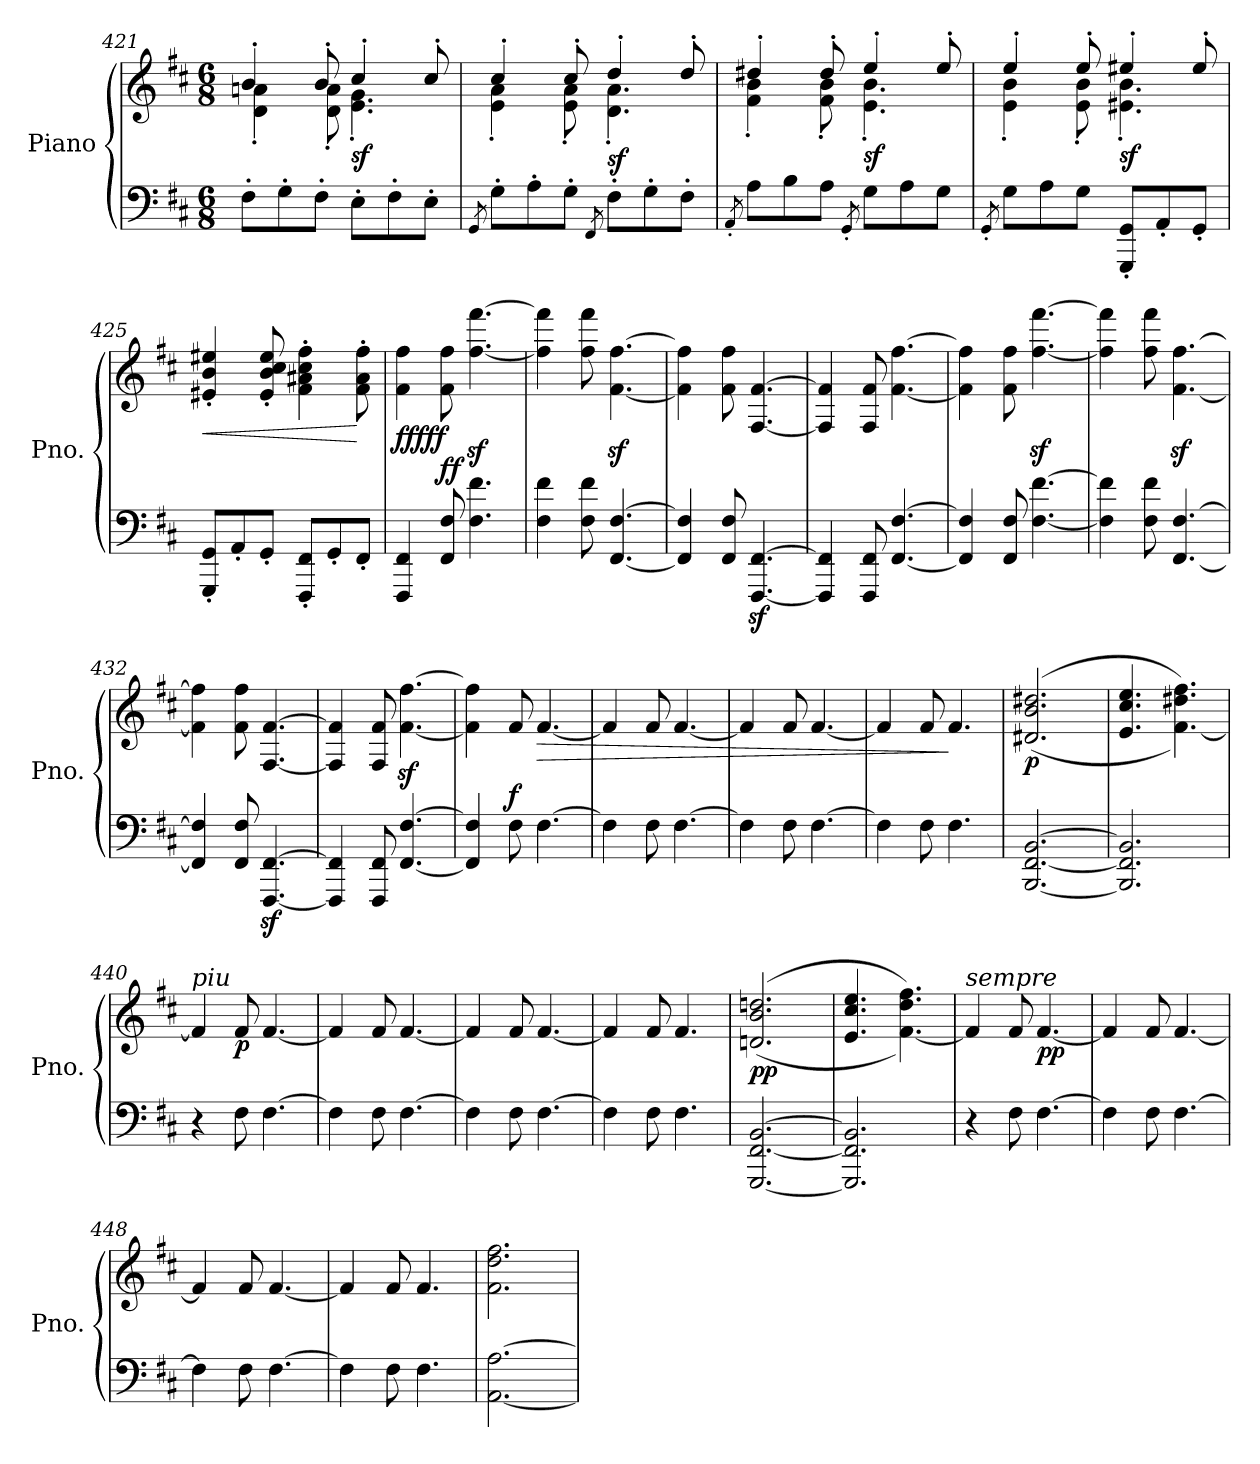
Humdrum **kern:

**kern	**kern	**dynam
*part1	*part1	*part1
*staff2	*staff1	*staff1/2
*I"Piano	*	*
*I'Pno.	*	*
*clefF4	*clefG2	*
*k[f#c#]	*k[f#c#]	*
*M6/8	*M6/8	*
=421	=421	=421
*	*^	*
8F#'\L	4b'/	4d\' 4an\'	.
8G'\	.	.	.
8F#'\J	8b'/	8d\' 8a\'	.
!	!	!	!LO:DY:b
8E'\L	4cc#'/	4.e\' 4.g\'	sf
8F#'\	.	.	.
8E'\J	8cc#'/	.	.
=422	=422	=422	=422
8qGG/	.	.	.
8G'\L	4cc#'/	4e\' 4a\'	.
8A'\	.	.	.
8G'\J	8cc#'/	8e\' 8a\'	.
8qFF#/	.	.	.
!	!	!	!LO:DY:b
8F#'\L	4dd'/	4.d\' 4.a\'	sf
8G'\	.	.	.
8F#'\J	8dd'/	.	.
=423	=423	=423	=423
8qAA'/	.	.	.
8A\L	4dd#X'/	4f#\' 4b\'	.
8B\	.	.	.
8A\J	8dd#'/	8f#\' 8b\'	.
8qGG'/	.	.	.
!	!	!	!LO:DY:b
8G\L	4ee'/	4.e\' 4.b\'	sf
8A\	.	.	.
8G\J	8ee'/	.	.
=424	=424	=424	=424
8qGG'/	.	.	.
8G\L	4ee'/	4e\' 4b\'	.
8A\	.	.	.
8G\J	8ee'/	8e\' 8b\'	.
!	!	!	!LO:DY:b
8GGG/' 8GG/'L	4ee#X'/	4.e#X\' 4.b\'	sf
8AA'/	.	.	.
8GG'/J	8ee#'/	.	.
*	*v	*v	*
!!LO:PB:g=z
=425	=425	=425
!	!	!LO:HP:b
8GGG/' 8GG/'L	4e#X/' 4b/' 4ee#X/'	<
8AA'/	.	.
8GG'/J	8e#/' 8b/' 8cc#/' 8ee#/'	.
8FFF#/' 8FF#/'L	4f#\' 4a#X\' 4cc#\' 4ff#\'	.
8GG'/	.	.
8FF#'/J	8f#\' 8a#\' 8ff#\'	[
=426	=426	=426
!	!	!LO:DY:b
!	!	!LO:DY:n=1:b
4FFF#/ 4FF#/	4f#\ 4ff#\	ff fff
!	!	!LO:DY:n=2:b
8FF#/ 8F#/	8f#\ 8ff#\	ff
4.F#\ 4.f#\	[4.ff#\z< [4.fff#\z<	.
=427	=427	=427
4F#\ 4f#\	4ff#\] 4fff#\]	.
8F#\ 8f#\	8ff#\ 8fff#\	.
[4.FF#/ [4.F#/	[4.f#\z< [4.ff#\z<	.
=428	=428	=428
4FF#/] 4F#/]	4f#\] 4ff#\]	.
8FF#/ 8F#/	8f#\ 8ff#\	.
[4.FFF#/z> [4.FF#/z>	[4.F#/ [4.f#/	.
=429	=429	=429
4FFF#/] 4FF#/]	4F#/] 4f#/]	.
8FFF#/ 8FF#/	8F#/ 8f#/	.
[4.FF#/ [4.F#/	[4.f#\ [4.ff#\	.
=430	=430	=430
4FF#/] 4F#/]	4f#\] 4ff#\]	.
8FF#/ 8F#/	8f#\ 8ff#\	.
[4.F#\ [4.f#\	[4.ff#\z< [4.fff#\z<	.
=431	=431	=431
4F#\] 4f#\]	4ff#\] 4fff#\]	.
8F#\ 8f#\	8ff#\ 8fff#\	.
[4.FF#/ [4.F#/	[4.f#\z< [4.ff#\z<	.
!!LO:LB:g=z
=432	=432	=432
4FF#/] 4F#/]	4f#\] 4ff#\]	.
8FF#/ 8F#/	8f#\ 8ff#\	.
[4.FFF#/z> [4.FF#/z>	[4.F#/ [4.f#/	.
=433	=433	=433
4FFF#/] 4FF#/]	4F#/] 4f#/]	.
8FFF#/ 8FF#/	8F#/ 8f#/	.
[4.FF#/ [4.F#/	[4.f#\z< [4.ff#\z<	.
=434	=434	=434
4FF#/] 4F#/]	4f#\] 4ff#\]	.
!	!	!LO:DY:a=2
8F#\	8f#/	f
!	!	!LO:HP:b
[4.F#\	[4.f#/	>
=435	=435	=435
4F#\]	4f#/]	.
8F#\	8f#/	.
[4.F#\	[4.f#/	.
=436	=436	=436
4F#\]	4f#/]	.
8F#\	8f#/	.
[4.F#\	[4.f#/	.
=437	=437	=437
4F#\]	4f#/]	.
8F#\	8f#/	.
4.F#\	4.f#/	]
=438	=438	=438
!	!	!LO:DY:b
[2.BBB/ [2.FF#/ [2.BB/	((2.d#X/ 2.b/ 2.dd#X/	p
=439	=439	=439
2.BBB/] 2.FF#/] 2.BB/]	4.e/ 4.cc#/ 4.ee/	.
.	[4.f#\ 4.dd#X\ 4.ff#\))	.
=440	=440	=440
!	!LO:TX:a:i:t=piu	!
4r	4f#/]	.
!	!	!LO:DY:b
8F#\	8f#/	p
[4.F#\	[4.f#/	.
!!LO:LB:g=z
=441	=441	=441
4F#\]	4f#/]	.
8F#\	8f#/	.
[4.F#\	[4.f#/	.
=442	=442	=442
4F#\]	4f#/]	.
8F#\	8f#/	.
[4.F#\	[4.f#/	.
=443	=443	=443
4F#\]	4f#/]	.
8F#\	8f#/	.
4.F#\	4.f#/	.
=444	=444	=444
!	!	!LO:DY:b
[2.GGG/ [2.FF#/ [2.BB/	((2.dn/ 2.b/ 2.ddn/	pp
=445	=445	=445
2.GGG/] 2.FF#/] 2.BB/]	4.e/ 4.cc#/ 4.ee/	.
.	[4.f#\ 4.dd\ 4.ff#\))	.
=446	=446	=446
!	!LO:TX:a:i:t=sempre	!
4r	4f#/]	.
8F#\	8f#/	.
!	!	!LO:DY:b
[4.F#\	[4.f#/	pp
=447	=447	=447
4F#\]	4f#/]	.
8F#\	8f#/	.
[4.F#\	[4.f#/	.
=448	=448	=448
4F#\]	4f#/]	.
8F#\	8f#/	.
[4.F#\	[4.f#/	.
=449	=449	=449
4F#\]	4f#/]	.
8F#\	8f#/	.
4.F#\	4.f#/	.
!!LO:LB:g=z
=450	=450	=450
[2.AA\ [2.A\	2.f#\ 2.dd\ 2.ff#\	.
=	=	=
*-	*-	*-
